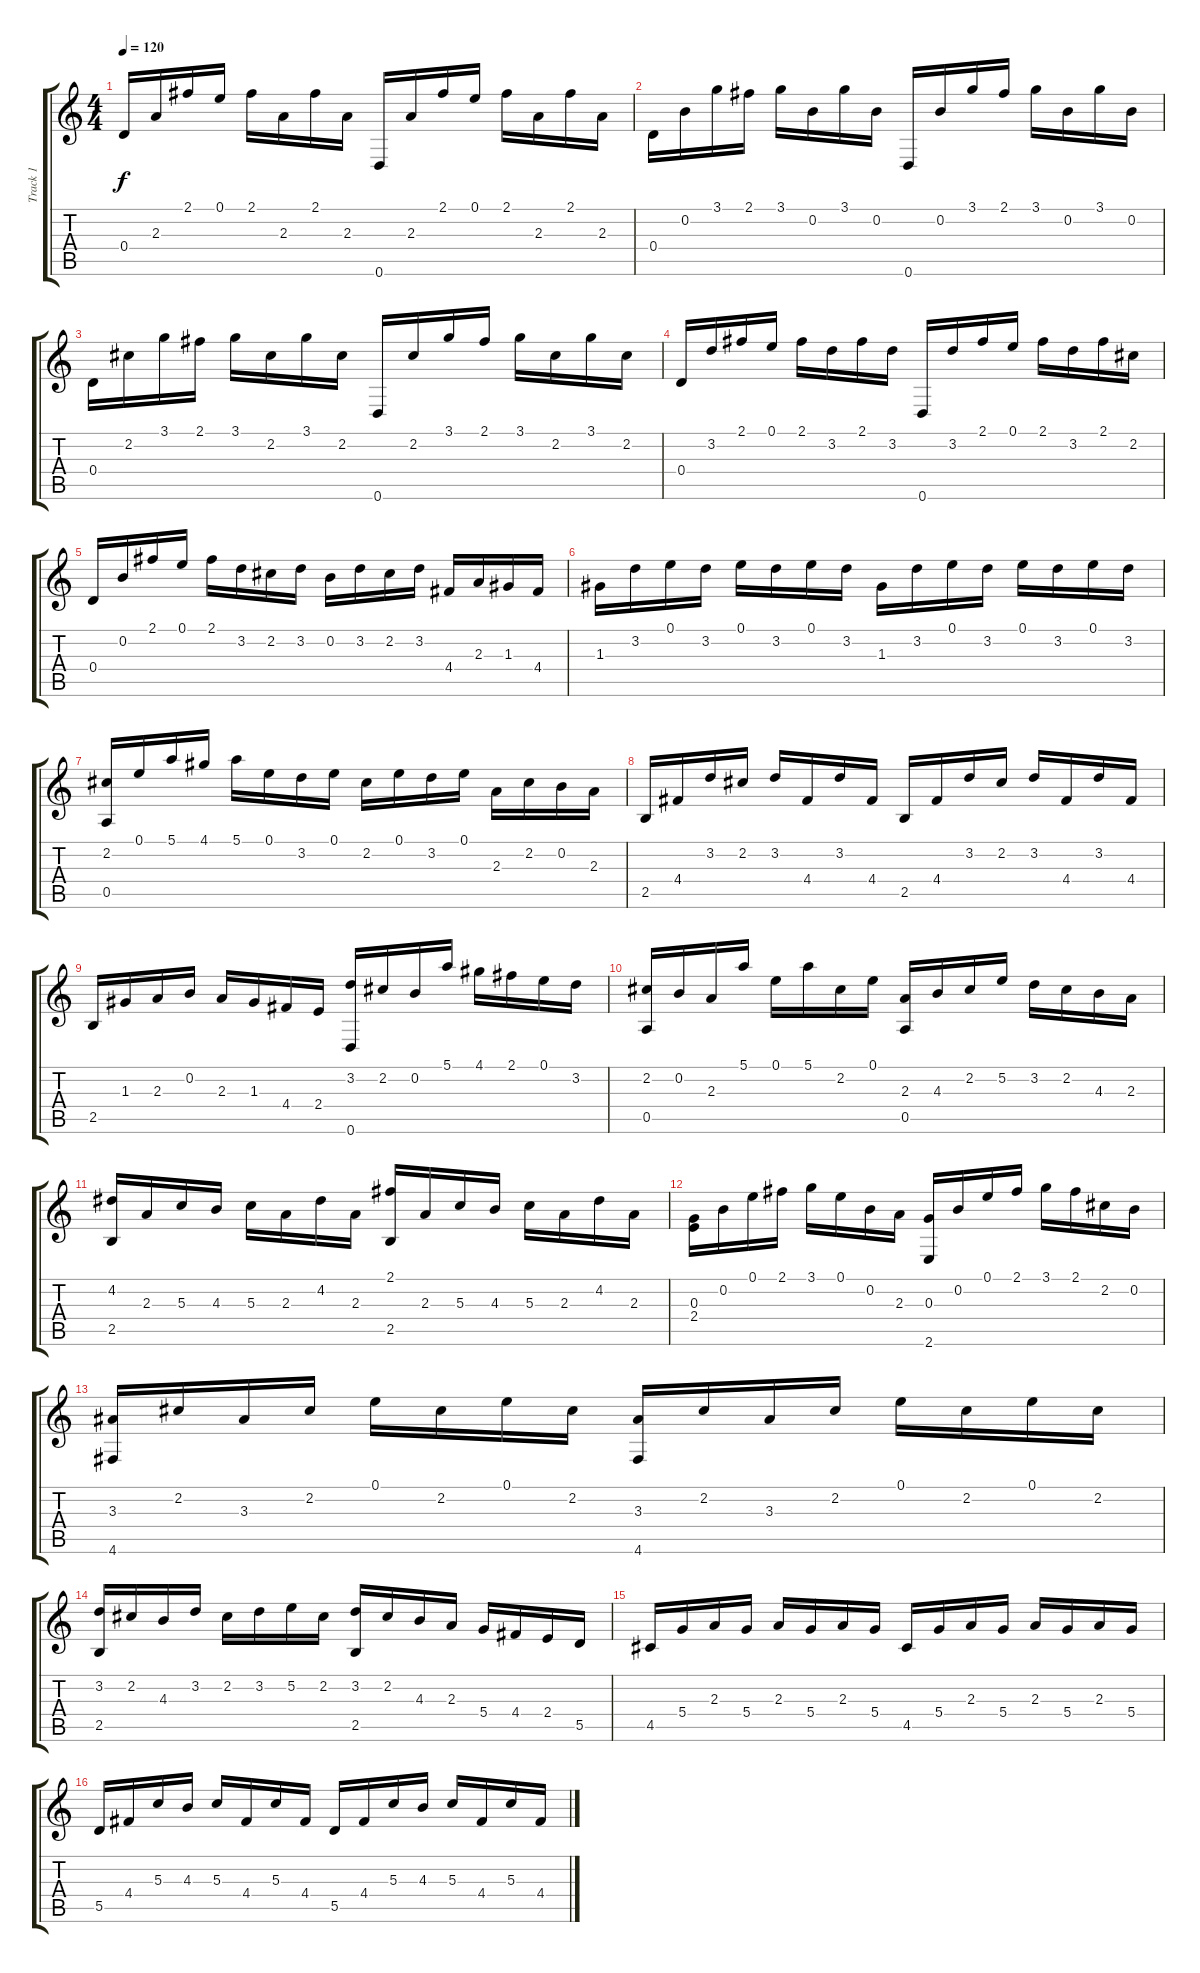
\track ("Track 1" "Track 1") {instrument acousticguitarnylon}
\staff {score tabs}
\tuning (E4 B3 G3 D3 A2 D2) {hide}
\ts (4 4)
\tempo 120
\clef g2
\ks c
0.4.16{dy f instrument acousticguitarnylon} 2.3.16 2.1.16 0.1.16 2.1.16 2.3.16 2.1.16 2.3.16 0.6.16 2.3.16 2.1.16 0.1.16 2.1.16 2.3.16 2.1.16 2.3.16 |
0.4.16 0.2.16 3.1.16 2.1.16 3.1.16 0.2.16 3.1.16 0.2.16 0.6.16 0.2.16 3.1.16 2.1.16 3.1.16 0.2.16 3.1.16 0.2.16 |
0.4.16 2.2.16 3.1.16 2.1.16 3.1.16 2.2.16 3.1.16 2.2.16 0.6.16 2.2.16 3.1.16 2.1.16 3.1.16 2.2.16 3.1.16 2.2.16 |
0.4.16 3.2.16 2.1.16 0.1.16 2.1.16 3.2.16 2.1.16 3.2.16 0.6.16 3.2.16 2.1.16 0.1.16 2.1.16 3.2.16 2.1.16 2.2.16 |
0.4.16 0.2.16 2.1.16 0.1.16 2.1.16 3.2.16 2.2.16 3.2.16 0.2.16 3.2.16 2.2.16 3.2.16 4.4.16 2.3.16 1.3.16 4.4.16 |
1.3.16 3.2.16 0.1.16 3.2.16 0.1.16 3.2.16 0.1.16 3.2.16 1.3.16 3.2.16 0.1.16 3.2.16 0.1.16 3.2.16 0.1.16 3.2.16 |
(2.2 0.5).16 0.1.16 5.1.16 4.1.16 5.1.16 0.1.16 3.2.16 0.1.16 2.2.16 0.1.16 3.2.16 0.1.16 2.3.16 2.2.16 0.2.16 2.3.16 |
2.5.16 4.4.16 3.2.16 2.2.16 3.2.16 4.4.16 3.2.16 4.4.16 2.5.16 4.4.16 3.2.16 2.2.16 3.2.16 4.4.16 3.2.16 4.4.16 |
2.5.16 1.3.16 2.3.16 0.2.16 2.3.16 1.3.16 4.4.16 2.4.16 (3.2 0.6).16 2.2.16 0.2.16 5.1.16 4.1.16 2.1.16 0.1.16 3.2.16 |
(2.2 0.5).16 0.2.16 2.3.16 5.1.16 0.1.16 5.1.16 2.2.16 0.1.16 (2.3 0.5).16 4.3.16 2.2.16 5.2.16 3.2.16 2.2.16 4.3.16 2.3.16 |
(4.2 2.5).16 2.3.16 5.3.16 4.3.16 5.3.16 2.3.16 4.2.16 2.3.16 (2.1 2.5).16 2.3.16 5.3.16 4.3.16 5.3.16 2.3.16 4.2.16 2.3.16 |
(0.3 2.4).16 0.2.16 0.1.16 2.1.16 3.1.16 0.1.16 0.2.16 2.3.16 (0.3 2.6).16 0.2.16 0.1.16 2.1.16 3.1.16 2.1.16 2.2.16 0.2.16 |
(3.3 4.6).16 2.2.16 3.3.16 2.2.16 0.1.16 2.2.16 0.1.16 2.2.16 (3.3 4.6).16 2.2.16 3.3.16 2.2.16 0.1.16 2.2.16 0.1.16 2.2.16 |
(3.2 2.5).16 2.2.16 4.3.16 3.2.16 2.2.16 3.2.16 5.2.16 2.2.16 (3.2 2.5).16 2.2.16 4.3.16 2.3.16 5.4.16 4.4.16 2.4.16 5.5.16 |
4.5.16 5.4.16 2.3.16 5.4.16 2.3.16 5.4.16 2.3.16 5.4.16 4.5.16 5.4.16 2.3.16 5.4.16 2.3.16 5.4.16 2.3.16 5.4.16 |
5.5.16 4.4.16 5.3.16 4.3.16 5.3.16 4.4.16 5.3.16 4.4.16 5.5.16 4.4.16 5.3.16 4.3.16 5.3.16 4.4.16 5.3.16 4.4.16
